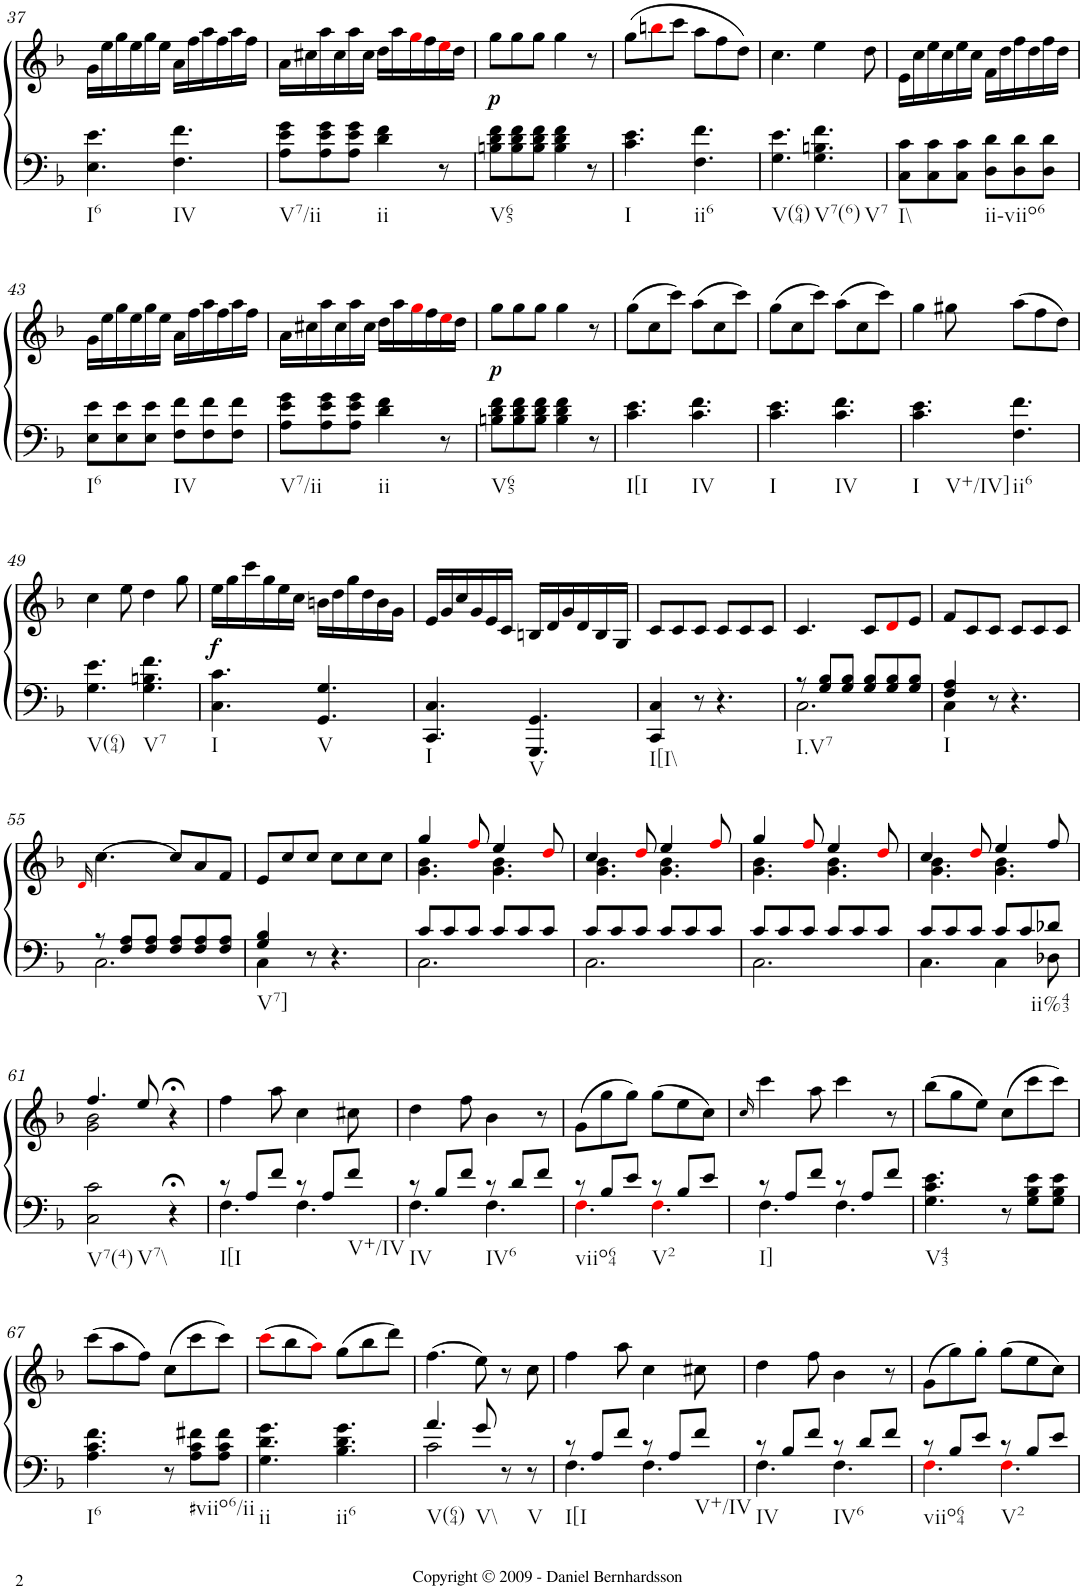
**kern	**kern	**dynam
*part1	*part1	*part1
*staff2	*staff1	*staff1/2
*I"Piano	*	*
*I'Pno.	*	*
!!LO:PB:g=z
*clefF4	*clefG2	*
*k[b-]	*k[b-]	*
*F:	*F:	*
*M6/8	*M6/8	*
=37	=37	=37
!LO:TX:b:t=I6	!	!
4.E\ 4.e\	16g\LL	.
.	16ee\	.
.	16gg\	.
.	16ee\	.
.	16gg\	.
.	16ee\JJ	.
!LO:TX:b:t=IV	!	!
4.F\ 4.f\	16a\LL	.
.	16ff\	.
.	16aa\	.
.	16ff\	.
.	16aa\	.
.	16ff\JJ	.
=38	=38	=38
!LO:TX:b:t=V7/ii	!	!
8A\ 8e\ 8g\L	16a\LL	.
.	16cc#X\	.
8A\ 8e\ 8g\	16aa\	.
.	16cc#\	.
8A\ 8e\ 8g\J	16aa\	.
.	16cc#\JJ	.
!LO:TX:b:t=ii	!	!
4d\ 4f\	16dd\LL	.
.	16aa\	.
.	16ggi\	.
.	16ff\	.
8r	16eei\	.
.	16dd\JJ	.
=39	=39	=39
!LO:TX:b:t=V65	!	!
!	!	!LO:DY:b
8Bn\ 8d\ 8f\L	8gg\L	p
8B\ 8d\ 8f\	8gg\	.
8B\ 8d\ 8f\J	8gg\J	.
4B\ 4d\ 4f\	4gg\	.
8r	8r	.
=40	=40	=40
!LO:TX:b:t=I	!	!
4.c\ 4.e\	(8gg\L	.
.	8bbni\	.
.	8ccc\J	.
!LO:TX:b:t=ii6	!	!
4.F\ 4.f\	8aa\L	.
.	8ff\	.
.	8dd\J)	.
=41	=41	=41
!LO:TX:b:t=V(64)	!	!
4.G\ 4.e\	4.cc\	.
!LO:TX:b:t=V7(6)	!	!
!LO:TX:b:t=V7	!	!
4.G\ 4.Bn\ 4.f\	4ee\	.
.	8dd\	.
=42	=42	=42
!LO:TX:b:t=I\\	!	!
8C\ 8c\L	16e\LL	.
.	16cc\	.
8C\ 8c\	16ee\	.
.	16cc\	.
8C\ 8c\J	16ee\	.
.	16cc\JJ	.
!LO:TX:b:t=ii-viio6	!	!
8D\ 8d\L	16f\LL	.
.	16dd\	.
8D\ 8d\	16ff\	.
.	16dd\	.
8D\ 8d\J	16ff\	.
.	16dd\JJ	.
!!LO:LB:g=z
=43	=43	=43
!LO:TX:b:t=I6	!	!
8E\ 8e\L	16g\LL	.
.	16ee\	.
8E\ 8e\	16gg\	.
.	16ee\	.
8E\ 8e\J	16gg\	.
.	16ee\JJ	.
!LO:TX:b:t=IV	!	!
8F\ 8f\L	16a\LL	.
.	16ff\	.
8F\ 8f\	16aa\	.
.	16ff\	.
8F\ 8f\J	16aa\	.
.	16ff\JJ	.
=44	=44	=44
!LO:TX:b:t=V7/ii	!	!
8A\ 8e\ 8g\L	16a\LL	.
.	16cc#X\	.
8A\ 8e\ 8g\	16aa\	.
.	16cc#\	.
8A\ 8e\ 8g\J	16aa\	.
.	16cc#\JJ	.
!LO:TX:b:t=ii	!	!
4d\ 4f\	16dd\LL	.
.	16aa\	.
.	16ggi\	.
.	16ff\	.
8r	16eei\	.
.	16dd\JJ	.
=45	=45	=45
!LO:TX:b:t=V65	!	!
!	!	!LO:DY:b
8Bn\ 8d\ 8f\L	8gg\L	p
8B\ 8d\ 8f\	8gg\	.
8B\ 8d\ 8f\J	8gg\J	.
4B\ 4d\ 4f\	4gg\	.
8r	8r	.
=46	=46	=46
!LO:TX:b:t=I[I	!	!
4.c\ 4.e\	(8gg\L	.
.	8cc\	.
.	8ccc\J)	.
!LO:TX:b:t=IV	!	!
4.c\ 4.f\	(8aa\L	.
.	8cc\	.
.	8ccc\J)	.
=47	=47	=47
!LO:TX:b:t=I	!	!
4.c\ 4.e\	(8gg\L	.
.	8cc\	.
.	8ccc\J)	.
!LO:TX:b:t=IV	!	!
4.c\ 4.f\	(8aa\L	.
.	8cc\	.
.	8ccc\J)	.
=48	=48	=48
!LO:TX:b:t=I	!	!
!LO:TX:b:t=V+/IV]	!	!
4.c\ 4.e\	4gg\	.
.	8gg#X\	.
!LO:TX:b:t=ii6	!	!
4.F\ 4.f\	(8aa\L	.
.	8ff\	.
.	8dd\J)	.
!!LO:LB:g=z
=49	=49	=49
!LO:TX:b:t=V(64)	!	!
4.G\ 4.e\	4cc\	.
.	8ee\	.
!LO:TX:b:t=V7	!	!
4.G\ 4.Bn\ 4.f\	4dd\	.
.	8gg\	.
=50	=50	=50
!LO:TX:b:t=I	!	!
!	!	!LO:DY:b
4.C\ 4.c\	16ee\LL	f
.	16gg\	.
.	16ccc\	.
.	16gg\	.
.	16ee\	.
.	16cc\JJ	.
!LO:TX:b:t=V	!	!
4.GG/ 4.G/	16bn\LL	.
.	16dd\	.
.	16gg\	.
.	16dd\	.
.	16b\	.
.	16g\JJ	.
=51	=51	=51
!LO:TX:b:t=I	!	!
4.CC/ 4.C/	16e/LL	.
.	16g/	.
.	16cc/	.
.	16g/	.
.	16e/	.
.	16c/JJ	.
!LO:TX:b:t=V	!	!
4.GGG/ 4.GG/	16Bn/LL	.
.	16d/	.
.	16g/	.
.	16d/	.
.	16B/	.
.	16G/JJ	.
=52	=52	=52
!LO:TX:b:t=I[I\\	!	!
4CC/ 4C/	8c/L	.
.	8c/	.
8r	8c/J	.
4.r	8c/L	.
.	8c/	.
.	8c/J	.
=53	=53	=53
*^	*	*
!LO:TX:b:t=I.V7	!	!	!
8r	2.C\	4.c/	.
8G/ 8B-/L	.	.	.
8G/ 8B-/J	.	.	.
8G/ 8B-/L	.	8c/L	.
8G/ 8B-/	.	8di/	.
8G/ 8B-/J	.	8e/J	.
=54	=54	=54	=54
!LO:TX:b:t=I	!	!	!
4F/ 4A/	4C\	8f/L	.
.	.	8c/	.
8r	8ryy	8c/J	.
4.r	4.ryy	8c/L	.
.	.	8c/	.
.	.	8c/J	.
!!LO:LB:g=z
=55	=55	=55	=55
.	.	16qdi/	.
8r	2.C\	[>4.cc\	.
8F/ 8A/L	.	.	.
8F/ 8A/J	.	.	.
8F/ 8A/L	.	8cc/L]	.
8F/ 8A/	.	8a/	.
8F/ 8A/J	.	8f/J	.
=56	=56	=56	=56
!LO:TX:b:t=V7]	!	!	!
4G/ 4B-/	4C\	8e/L	.
.	.	8cc/	.
8r	8ryy	8cc/J	.
4.r	4.ryy	8cc\L	.
.	.	8cc\	.
.	.	8cc\J	.
=57	=57	=57	=57
*	*	*^	*
8c/L	2.C\	4gg/	4.g\ 4.b-\	.
8c/	.	.	.	.
8c/J	.	8ffi/	.	.
8c/L	.	4ee/	4.g\ 4.b-\	.
8c/	.	.	.	.
8c/J	.	8ddi/	.	.
=58	=58	=58	=58	=58
8c/L	2.C\	4cc/	4.g\ 4.b-\	.
8c/	.	.	.	.
8c/J	.	8ddi/	.	.
8c/L	.	4ee/	4.g\ 4.b-\	.
8c/	.	.	.	.
8c/J	.	8ffi/	.	.
=59	=59	=59	=59	=59
8c/L	2.C\	4gg/	4.g\ 4.b-\	.
8c/	.	.	.	.
8c/J	.	8ffi/	.	.
8c/L	.	4ee/	4.g\ 4.b-\	.
8c/	.	.	.	.
8c/J	.	8ddi/	.	.
=60	=60	=60	=60	=60
8c/L	4.C\	4cc/	4.g\ 4.b-\	.
8c/	.	.	.	.
8c/J	.	8ddi/	.	.
8c/L	4C\	4ee/	4.g\ 4.b-\	.
8c/	.	.	.	.
!LO:TX:b:t=ii%43	!	!	!	!
8d-X/J	8D-X\	8ff/	.	.
!!LO:LB:g=z	!!
=61	=61	=61	=61	=61
!LO:TX:b:t=V7(4)	!	!	!	!
!LO:TX:b:t=V7\\	!	!	!	!
*v	*v	*	*	*
2C\ 2c\	4.ff/	2g\ 2b-\	.
.	8ee/	.	.
4r;<	4r;<	4ryy	.
=62	=62	=62	=62
*^	*	*	*
!LO:TX:b:t=I[I	!	!	!	!
*	*	*v	*v	*
8r	4.F\	4ff\	.
8A/L	.	.	.
8f/J	.	8aa\	.
8r	4.F\	4cc\	.
8A/L	.	.	.
!LO:TX:b:t=V+/IV	!	!	!
8f/J	.	8cc#X\	.
=63	=63	=63	=63
!LO:TX:b:t=IV	!	!	!
8r	4.F\	4dd\	.
8B-/L	.	.	.
8f/J	.	8ff\	.
!LO:TX:b:t=IV6	!	!	!
8r	4.F\	4b-\	.
8d/L	.	.	.
8f/J	.	8r	.
=64	=64	=64	=64
!LO:TX:b:t=viio64	!	!	!
8r	4.Fi\	(8g\L	.
8B-/L	.	8gg\	.
8e/J	.	8gg\J)	.
!LO:TX:b:t=V2	!	!	!
8r	4.Fi\	(8gg\L	.
8B-/L	.	8ee\	.
8e/J	.	8cc\J)	.
=65	=65	=65	=65
.	.	16qcc/	.
!LO:TX:b:t=I]	!	!	!
8r	4.F\	4ccc\	.
8A/L	.	.	.
8f/J	.	8aa\	.
8r	4.F\	4ccc\	.
8A/L	.	.	.
8f/J	.	8r	.
*v	*v	*	*
=66	=66	=66
!LO:TX:b:t=V43	!	!
4.G\ 4.c\ 4.e\	(8bb-\L	.
.	8gg\	.
.	8ee\J)	.
8r	(8cc\L	.
8G\ 8B-\ 8e\L	8ccc\	.
8G\ 8B-\ 8e\J	8ccc\J)	.
!!LO:LB:g=z
=67	=67	=67
!LO:TX:b:t=I6	!	!
4.A\ 4.c\ 4.f\	(8ccc\L	.
.	8aa\	.
.	8ff\J)	.
8r	(8cc\L	.
!LO:TX:b:t=#viio6/ii	!	!
8A\ 8c\ 8f#X\L	8ccc\	.
8A\ 8c\ 8f#\J	8ccc\J)	.
=68	=68	=68
!LO:TX:b:t=ii	!	!
4.G\ 4.d\ 4.g\	(8ccci\L	.
.	8bb-\	.
.	8aai\J)	.
!LO:TX:b:t=ii6	!	!
4.B-\ 4.d\ 4.g\	(8gg\L	.
.	8bb-\	.
.	8ddd\J)	.
=69	=69	=69
*^	*	*
!LO:TX:b:t=V(64)	!	!	!
4.a/	2c\	(4.ff\	.
!LO:TX:b:t=V\\	!	!	!
8g/	.	8ee\)	.
8r	8ryy	8r	.
!LO:TX:b:t=V	!	!	!
8r	8ryy	8cc\	.
=70	=70	=70	=70
!LO:TX:b:t=I[I	!	!	!
8r	4.F\	4ff\	.
8A/L	.	.	.
8f/J	.	8aa\	.
8r	4.F\	4cc\	.
8A/L	.	.	.
!LO:TX:b:t=V+/IV	!	!	!
8f/J	.	8cc#X\	.
=71	=71	=71	=71
!LO:TX:b:t=IV	!	!	!
8r	4.F\	4dd\	.
8B-/L	.	.	.
8f/J	.	8ff\	.
!LO:TX:b:t=IV6	!	!	!
8r	4.F\	4b-\	.
8d/L	.	.	.
8f/J	.	8r	.
=72	=72	=72	=72
!LO:TX:b:t=viio64	!	!	!
8r	4.Fi\	(8g\L	.
8B-/L	.	8gg\)	.
8e/J	.	8gg'\J	.
!LO:TX:b:t=V2	!	!	!
8r	4.Fi\	(8gg\L	.
8B-/L	.	8ee\	.
8e/J	.	8cc\J)	.
*v	*v	*	*
=	=	=
*-	*-	*-
